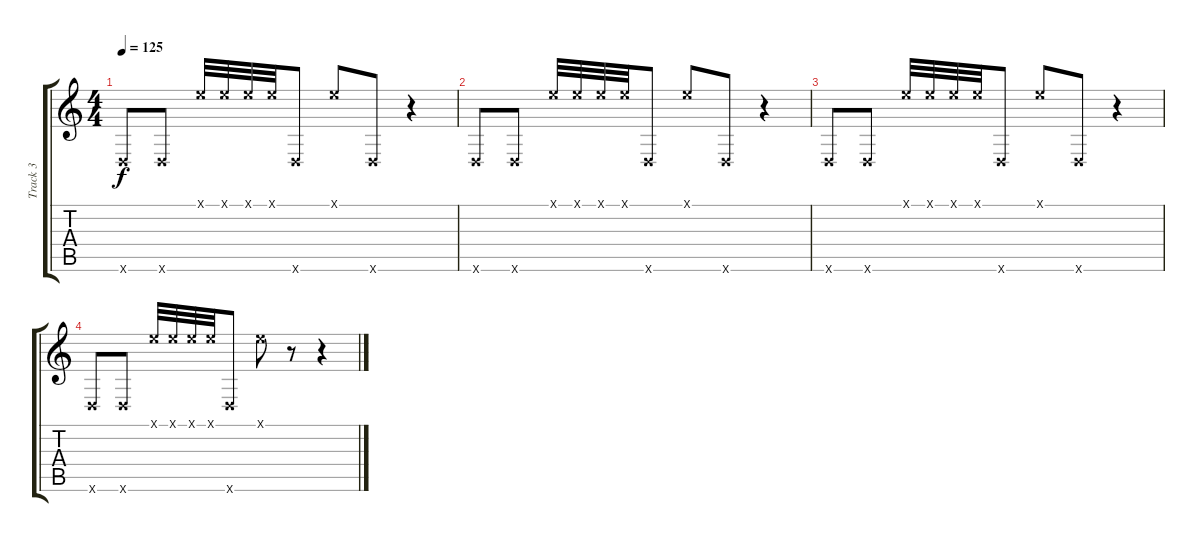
\track ("Track 3" "Track 3") {instrument acousticguitarnylon}
\staff {score tabs}
\tuning (E4 B3 G3 D3 A2 D2) {hide}
\ts (4 4)
\tempo 125
\clef g2
\ks c
0.6{x}.8{dy f} 0.6{x}.8 0.1{x}.32 0.1{x}.32 0.1{x}.32 0.1{x}.32 0.6{x}.8 0.1{x}.8 0.6{x}.8 r.4 |
0.6{x}.8 0.6{x}.8 0.1{x}.32 0.1{x}.32 0.1{x}.32 0.1{x}.32 0.6{x}.8 0.1{x}.8 0.6{x}.8 r.4 |
0.6{x}.8 0.6{x}.8 0.1{x}.32 0.1{x}.32 0.1{x}.32 0.1{x}.32 0.6{x}.8 0.1{x}.8 0.6{x}.8 r.4 |
0.6{x}.8 0.6{x}.8 0.1{x}.32 0.1{x}.32 0.1{x}.32 0.1{x}.32 0.6{x}.8 0.1{x}.8 r.8 r.4
